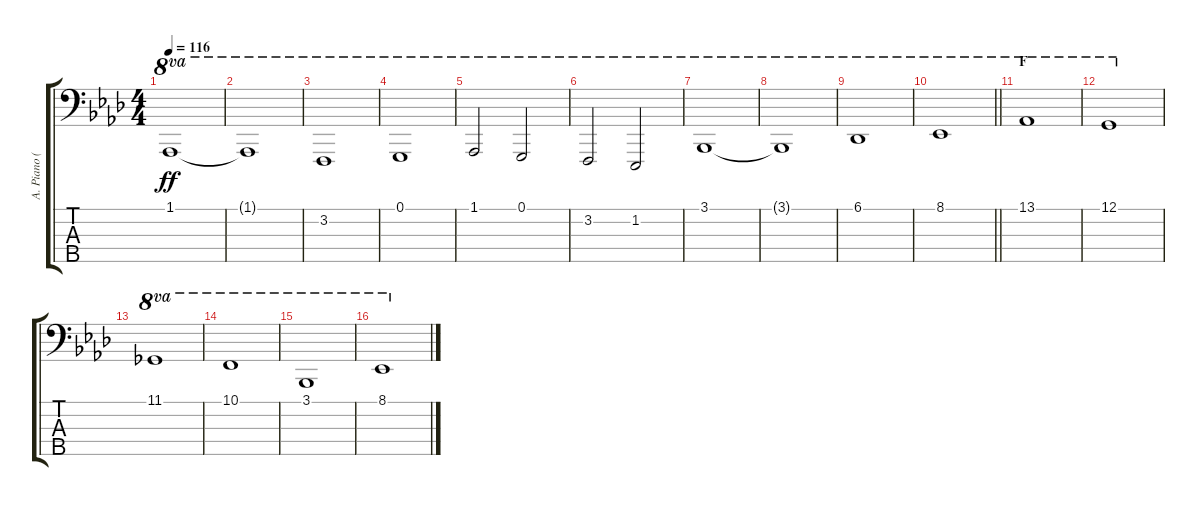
\track ("A. Piano (Left Hand)" "A. Piano (") {instrument acousticgrandpiano}
\staff {score tabs}
\tuning (G2 D2 A1 E1 B0) {hide}
\ts (4 4)
\tempo 116
\clef f4
\ks ab
1.1.1{ot 8va dy ff} |
1.1{t}.1{ot 8va} |
3.2.1{ot 8va} |
0.1.1{ot 8va} |
1.1.2{ot 8va} 0.1.2{ot 8va} |
3.2.2{ot 8va} 1.2.2{ot 8va} |
3.1.1{ot 8va} |
3.1{t}.1{ot 8va} |
6.1.1{ot 8va} |
\barLineRight lightlight
8.1.1{ot 8va} |
\section ("" "F")
13.1.1{ot 8va} |
12.1.1{ot 8va} |
11.1.1{ot 8va} |
10.1.1{ot 8va} |
3.1.1{ot 8va} |
8.1.1{ot 8va}
